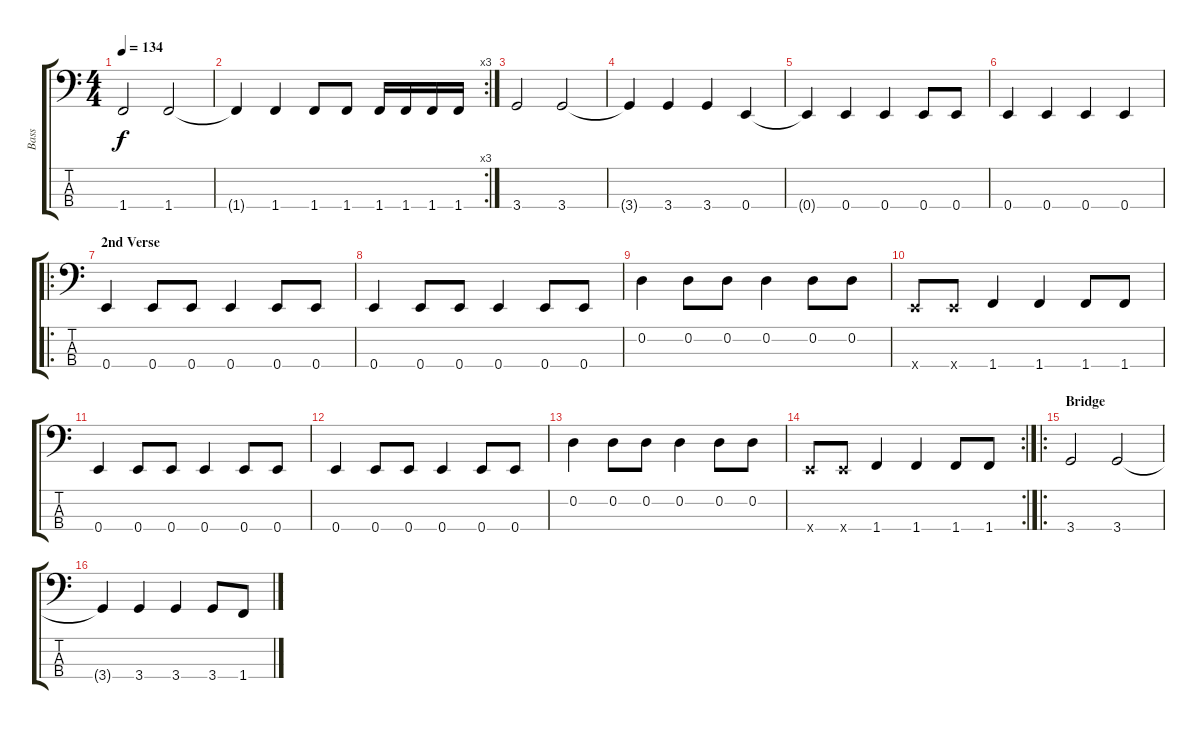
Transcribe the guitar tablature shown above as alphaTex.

\track ("Bass" "Bass") {instrument electricbassfinger}
\staff {score tabs}
\tuning (G2 D2 A1 E1) {hide}
\ts (4 4)
\tempo 134
\clef f4
\ks c
1.4.2{dy f} 1.4.2 |
\rc 3
1.4{t}.4 1.4.4 1.4.8 1.4.8 1.4.16 1.4.16 1.4.16 1.4.16 |
3.4.2 3.4.2 |
3.4{t}.4 3.4.4 3.4.4 0.4.4 |
0.4{t}.4 0.4.4 0.4.4 0.4.8 0.4.8 |
0.4.4 0.4.4 0.4.4 0.4.4 |
\ro
\section ("" "2nd Verse")
0.4.4 0.4.8 0.4.8 0.4.4 0.4.8 0.4.8 |
0.4.4 0.4.8 0.4.8 0.4.4 0.4.8 0.4.8 |
0.2.4 0.2.8 0.2.8 0.2.4 0.2.8 0.2.8 |
0.4{x}.8 0.4{x}.8 1.4.4 1.4.4 1.4.8 1.4.8 |
0.4.4 0.4.8 0.4.8 0.4.4 0.4.8 0.4.8 |
0.4.4 0.4.8 0.4.8 0.4.4 0.4.8 0.4.8 |
0.2.4 0.2.8 0.2.8 0.2.4 0.2.8 0.2.8 |
\rc 2
0.4{x}.8 0.4{x}.8 1.4.4 1.4.4 1.4.8 1.4.8 |
\ro
\section ("" "Bridge")
3.4.2 3.4.2 |
3.4{t}.4 3.4.4 3.4.4 3.4.8 1.4.8
